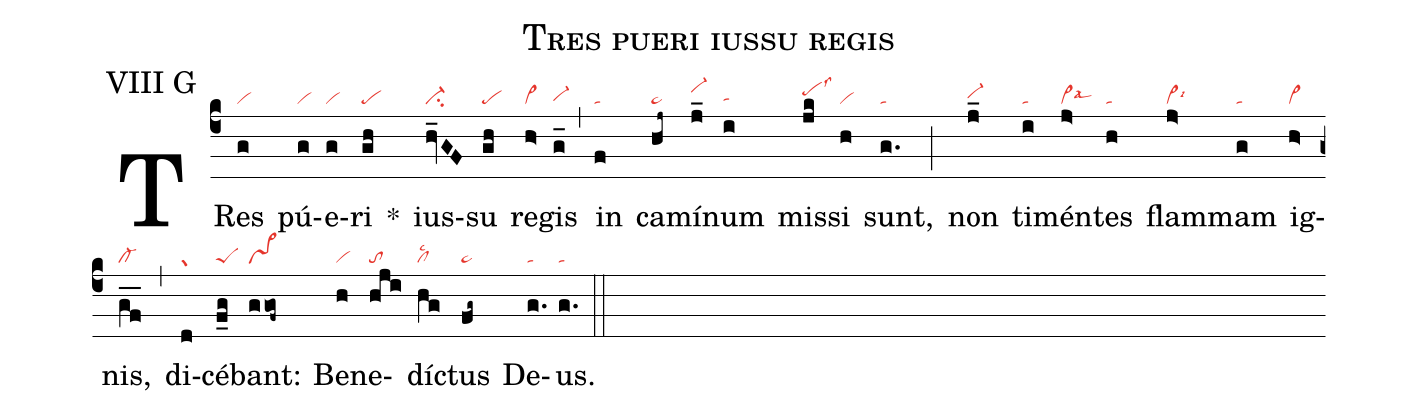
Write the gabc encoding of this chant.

name: Tres pueri iussu regis;
annotation: VIII G;
mode: 1;
nabc-lines: 1;
%%
(c4)
TRes(g|vi) pú(g|vi)e(g|vi)ri(gh|pe) *()
ius(hv_GF|ci-)su(gh|pe) re(h>|vi>)gis(g_|vi-hg) (,)
in(f|ta) ca(hj~|ta>)mí(j_|vi-hj)num(i|tahg) mis(jk|pehilss3)si(h|vi) sunt,(g.|ta) (;)
non(j_|vi-hh) ti(i|ta)mén(j>|vi>lsal6)tes(h|ta) flam(j>|vi>lsi6)mam(g|ta) ig(h>|vi>)nis,(g_f_|cl-) (,)
di(d|gr)cé(f_g|peS)bant:(ggof~|vs>) Be(h|vi)ne(hji|to)díc(hg|cllsc2)tus(fg~|ta>) De(g.|ta)us.(g.|ta) (::)
